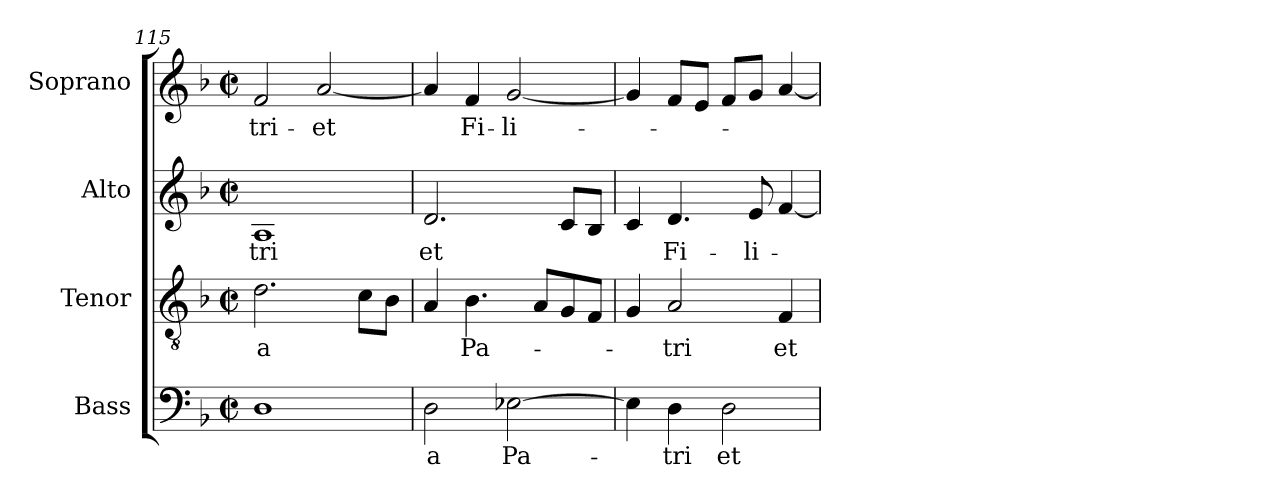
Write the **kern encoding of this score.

**kern	**text	**kern	**text	**kern	**text	**kern	**text
*part4	*part4	*part3	*part3	*part2	*part2	*part1	*part1
*staff4	*staff4	*staff3	*staff3	*staff2	*staff2	*staff1	*staff1
*I"Bass	*	*I"Tenor	*	*I"Alto	*	*I"Soprano	*
*I'B	*	*I'T	*	*I'A	*	*I'S	*
*clefF4	*	*clefGv2	*	*clefG2	*	*clefG2	*
*k[b-]	*	*k[b-]	*	*k[b-]	*	*k[b-]	*
*F:	*	*F:	*	*F:	*	*F:	*
*M2/2	*	*M2/2	*	*M2/2	*	*M2/2	*
*met(c|)	*	*met(c|)	*	*met(c|)	*	*met(c|)	*
=115	=115	=115	=115	=115	=115	=115	=115
1D	.	2.d\	-a	1A	-tri	2f/	-tri-
.	.	.	.	.	.	[2a/	-et
.	.	8c\L	.	.	.	.	.
.	.	8B-\J	.	.	.	.	.
=116	=116	=116	=116	=116	=116	=116	=116
2D\	a	4A/	.	2.d/	et	4a/]	.
.	.	4.B-\	Pa-	.	.	4f/	Fi-
[2E-X\	Pa-	.	.	.	.	[2g/	-li-
.	.	8A/L	.	.	.	.	.
.	.	8G/	.	8c/L	.	.	.
.	.	8F/J	.	8B-/J	.	.	.
=117	=117	=117	=117	=117	=117	=117	=117
4E-\]	.	4G/	.	4c/	.	4g/]	.
4D\	-tri	2A/	-tri	4.d/	Fi-	8f/L	.
.	.	.	.	.	.	8e/J	.
2D\	et	.	.	.	.	8f/L	.
.	.	.	.	8e/	-li-	8g/J	.
.	.	4F/	et	[4f/	.	[4a/	.
=	=	=	=	=	=	=	=
*-	*-	*-	*-	*-	*-	*-	*-
